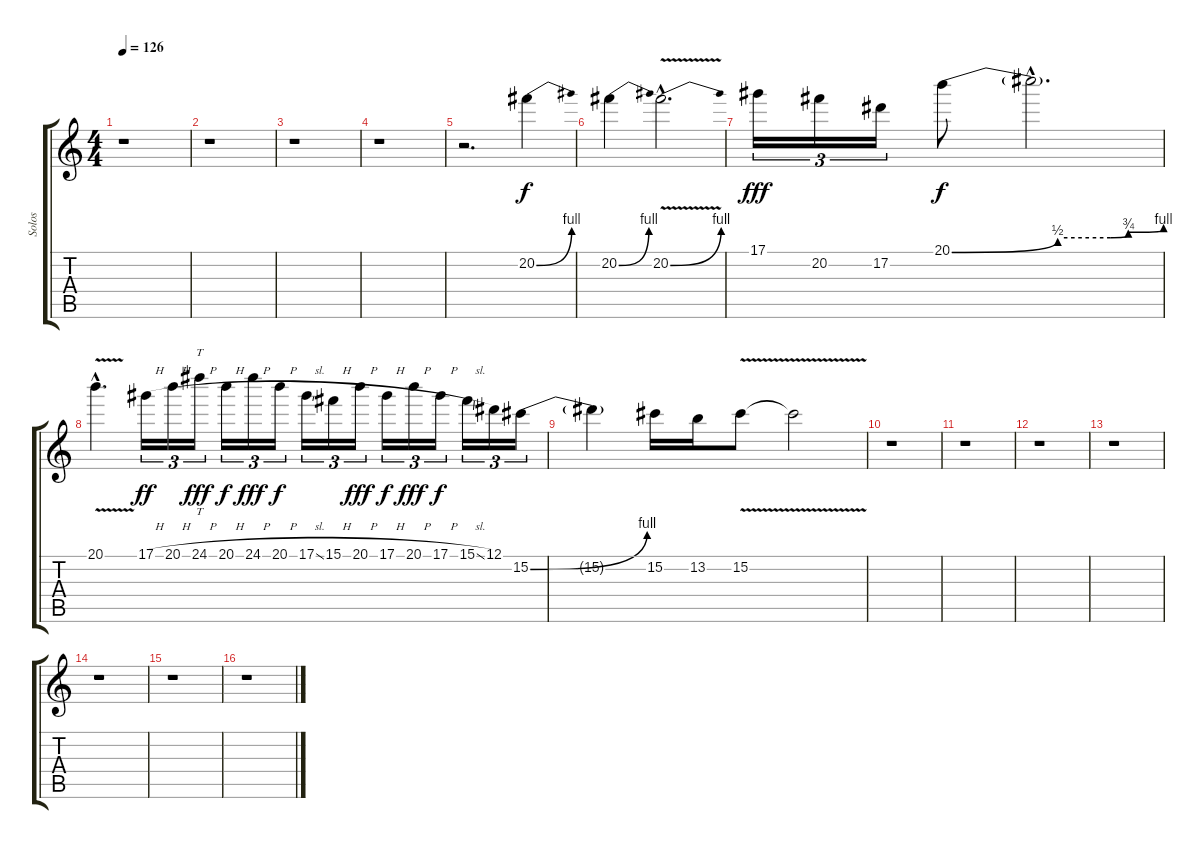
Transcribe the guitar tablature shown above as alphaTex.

\track ("Solos" "Solos") {instrument distortionguitar}
\staff {score tabs}
\tuning (Eb4 Bb3 Gb3 Db3 Ab2 Eb2) {hide}
\ts (4 4)
\tempo 126
\clef g2
\ks c
r.1{dy f instrument distortionguitar} |
r.1 |
r.1 |
r.1 |
r.2{d} 20.2{be (bend 0 0 60 4)}.4 |
20.2{be (bend 0 0 60 4)}.4 20.2{be (bend 0 0 60 4) v hac}.2{d} |
17.1.16{tu (3 2) dy fff} 20.2.16{tu (3 2)} 17.2.16{tu (3 2)} 20.1{be (custom 0 0 30 2 45 2 50 3 60 4)}.8{dy f} 20.1{hac t}.2{d} |
20.1{v hac}.4{d} 17.1{h}.16{tu (3 2) dy ff} 20.1{h}.16{tu (3 2)} 24.1{h}.16{tt tu (3 2) dy fff} 20.1{h}.16{tu (3 2) dy f} 24.1{h}.16{tu (3 2) dy fff} 20.1{h}.16{tu (3 2) dy f} 17.1{sl}.16{tu (3 2)} 15.1{h}.16{tu (3 2)} 20.1{h}.16{tu (3 2) dy fff} 17.1{h}.16{tu (3 2) dy f} 20.1{h}.16{tu (3 2) dy fff} 17.1{h}.16{tu (3 2) dy f} 15.1{sl}.16{tu (3 2)} 12.1.16{tu (3 2)} 15.2{be (bend 0 0 60 4)}.16{tu (3 2)} |
15.2{t}.4 15.2.16 13.2.16 15.2{v}.8 15.2{t}.2 |
r.1 |
r.1 |
r.1 |
r.1 |
r.1 |
r.1 |
r.1
